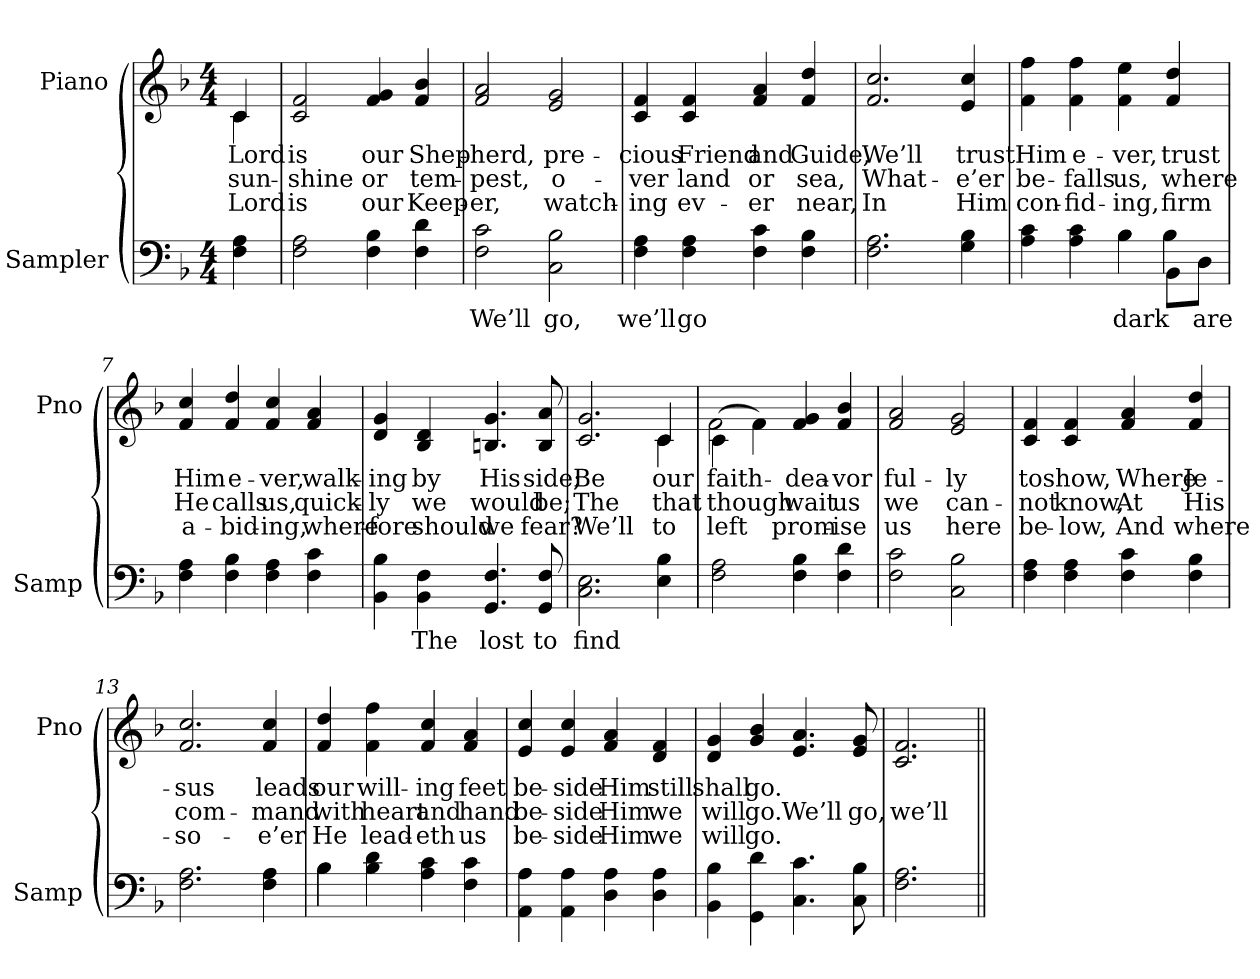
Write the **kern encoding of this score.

**kern	**text	**kern	**text	**text	**text
*part2	*part2	*part1	*part1	*part1	*part1
*staff2	*staff2	*staff1	*staff1	*staff1	*staff1
*I"Sampler	*	*I"Piano	*	*	*
*I'Samp	*	*I'Pno	*	*	*
*clefF4	*	*clefG2	*	*	*
*k[b-]	*	*k[b-]	*	*	*
*F:	*	*F:	*	*	*
*M4/4	*	*M4/4	*	*	*
=1	=1	=1	=1	=1	=1
*	*	*^	*	*	*
4F 4A	.	4c/	4c	Lord	sun-	Lord
*	*	*v	*v	*	*	*
=2	=2	=2	=2	=2	=2
2F 2A	.	2c 2f	is	-shine	is
4F 4B-	.	4f 4g	our	or	our
4F 4d	.	4f 4b-	Shep-	tem-	Keep-
=3	=3	=3	=3	=3	=3
2F 2c	We’ll	2f 2a	-herd,	-pest,	-er,
2C 2B-	go,	2e 2g	pre-	o-	watch-
=4	=4	=4	=4	=4	=4
4F 4A	we’ll	4c 4f	-cious	-ver	-ing
4F 4A	go	4c 4f	Friend	land	ev-
4F 4c	.	4f 4a	and	or	-er
4F 4B-	.	4f 4dd	Guide,	sea,	near,
=5	=5	=5	=5	=5	=5
2.F 2.A	.	2.f 2.cc	We’ll	What-	In
4G 4B-	.	4e 4cc	trust	-e’er	Him
=6	=6	=6	=6	=6	=6
*^	*	*	*	*	*
4A 4c	2ryy	.	4f 4ff	Him	be-	con-
4A 4c	.	.	4f 4ff	e-	-falls	-fid-
4B-\	4B-	dark	4f 4ee	-ver,	us,	-ing,
8BB-\L	4B-	.	4f 4dd	trust	where	firm
8D\J	.	are	.	.	.	.
*v	*v	*	*	*	*	*
=7	=7	=7	=7	=7	=7
4F 4A	.	4f 4cc	Him	He	a-
4F 4B-	.	4f 4dd	e-	calls	-bid-
4F 4A	.	4f 4cc	-ver,	us,	-ing,
4F 4c	.	4f 4a	walk-	quick-	where-
=8	=8	=8	=8	=8	=8
4BB- 4B-	.	4d 4g	-ing	-ly	-fore
4BB- 4F	The	4B- 4d	by	we	should
4.GG 4.F	lost	4.Bn 4.g	His	would	we
8GG 8F	to	8B 8a	side;	be;	fear?
=9	=9	=9	=9	=9	=9
*	*	*^	*	*	*
2.C 2.E	find	2.c 2.g	2.ryy	Be	The	We’ll
4E 4B-	.	4c/	4c	our	that	to
=10	=10	=10	=10	=10	=10	=10
2F 2A	.	(4c\	2f	faith-	though	left
.	.	4f\)	.	.	.	.
4F 4B-	.	4f 4g	2ryy	-dea-	-wait	prom-
4F 4d	.	4f 4b-	.	-vor	us	-ise
*	*	*v	*v	*	*	*
=11	=11	=11	=11	=11	=11
2F 2c	.	2f 2a	-ful-	we	us
2C 2B-	.	2e 2g	-ly	can-	here
=12	=12	=12	=12	=12	=12
4F 4A	.	4c 4f	to	-not	be-
4F 4A	.	4c 4f	show,	know,	-low,
4F 4c	.	4f 4a	Where	At	And
4F 4B-	.	4f 4dd	Je-	His	where-
=13	=13	=13	=13	=13	=13
2.F 2.A	.	2.f 2.cc	-sus	com-	-so-
4F 4A	.	4f 4cc	leads	-mand	-e’er
=14	=14	=14	=14	=14	=14
*^	*	*	*	*	*
4B-\	4B-	.	4f 4dd	our	with	He
4B- 4d	2.ryy	.	4f 4ff	will-	heart	lead-
4A 4c	.	.	4f 4cc	-ing	and	-eth
4F 4c	.	.	4f 4a	feet	hand	us
*v	*v	*	*	*	*	*
=15	=15	=15	=15	=15	=15
4AA 4A	.	4e 4cc	be-	be-	be-
4AA 4A	.	4e 4cc	-side	-side	-side
4D 4A	.	4f 4a	Him	Him	Him
4D 4A	.	4d 4f	still	we	we
=16	=16	=16	=16	=16	=16
4BB- 4B-	.	4d 4g	shall	will	will
4GG 4d	.	4g 4b-	go.	go.	go.
4.C 4.c	.	4.e 4.a	.	We’ll	.
8C 8B-	.	8e 8g	.	go,	.
=17	=17	=17	=17	=17	=17
2.F 2.A	.	2.c 2.f	.	we’ll	.
=||	=||	=||	=||	=||	=||
*-	*-	*-	*-	*-	*-
